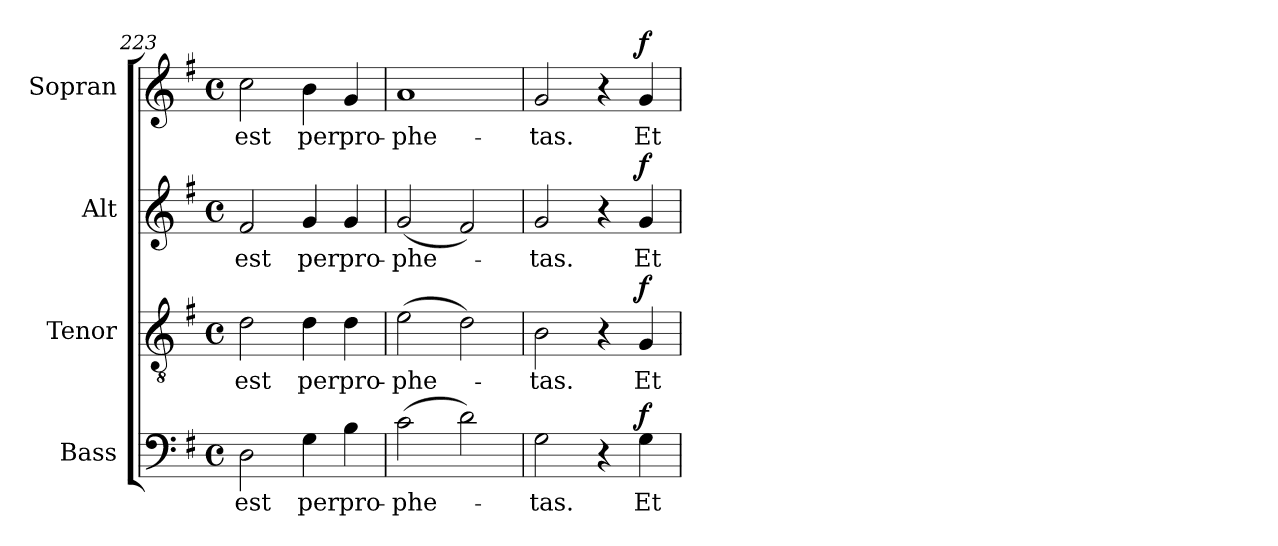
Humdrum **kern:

**kern	**text	**dynam	**kern	**text	**dynam	**kern	**text	**dynam	**kern	**text	**dynam
*part4	*part4	*part4	*part3	*part3	*part3	*part2	*part2	*part2	*part1	*part1	*part1
*staff4	*staff4	*staff4	*staff3	*staff3	*staff3	*staff2	*staff2	*staff2	*staff1	*staff1	*staff1
*I"Bass	*	*	*I"Tenor	*	*	*I"Alt	*	*	*I"Sopran	*	*
*I'B.	*	*	*I'T.	*	*	*I'A.	*	*	*I'S.	*	*
*clefF4	*	*	*clefGv2	*	*	*clefG2	*	*	*clefG2	*	*
*k[f#]	*	*	*k[f#]	*	*	*k[f#]	*	*	*k[f#]	*	*
*G:	*	*	*G:	*	*	*G:	*	*	*G:	*	*
*M4/4	*	*	*M4/4	*	*	*M4/4	*	*	*M4/4	*	*
*met(c)	*	*	*met(c)	*	*	*met(c)	*	*	*met(c)	*	*
=223	=223	=223	=223	=223	=223	=223	=223	=223	=223	=223	=223
!	!LO:LY:b	!	!	!LO:LY:b	!	!	!LO:LY:b	!	!	!LO:LY:b	!
2D\	est	.	2d\	est	.	2f#/	est	.	2cc\	est	.
!	!LO:LY:b	!	!	!LO:LY:b	!	!	!LO:LY:b	!	!	!LO:LY:b	!
4G\	per	.	4d\	per	.	4g/	per	.	4b\	per	.
!	!LO:LY:b	!	!	!LO:LY:b	!	!	!LO:LY:b	!	!	!LO:LY:b	!
4B\	pro-	.	4d\	pro-	.	4g/	pro-	.	4g/	pro-	.
=224	=224	=224	=224	=224	=224	=224	=224	=224	=224	=224	=224
!	!LO:LY:b	!	!	!LO:LY:b	!	!	!LO:LY:b	!	!	!LO:LY:b	!
(>2c\	-phe-	.	(>2e\	-phe-	.	(<2g/	-phe-	.	1a	-phe-	.
2d\)	.	.	2d\)	.	.	2f#/)	.	.	.	.	.
=225	=225	=225	=225	=225	=225	=225	=225	=225	=225	=225	=225
!	!LO:LY:b	!	!	!LO:LY:b	!	!	!LO:LY:b	!	!	!LO:LY:b	!
2G\	-tas.	.	2B\	-tas.	.	2g/	-tas.	.	2g/	-tas.	.
4r	.	.	4r	.	.	4r	.	.	4r	.	.
!	!LO:LY:b	!LO:DY:a	!	!LO:LY:b	!LO:DY:a	!	!LO:LY:b	!LO:DY:a	!	!LO:LY:b	!LO:DY:a
4G\	Et	f	4G/	Et	f	4g/	Et	f	4g/	Et	f
=	=	=	=	=	=	=	=	=	=	=	=
*-	*-	*-	*-	*-	*-	*-	*-	*-	*-	*-	*-
